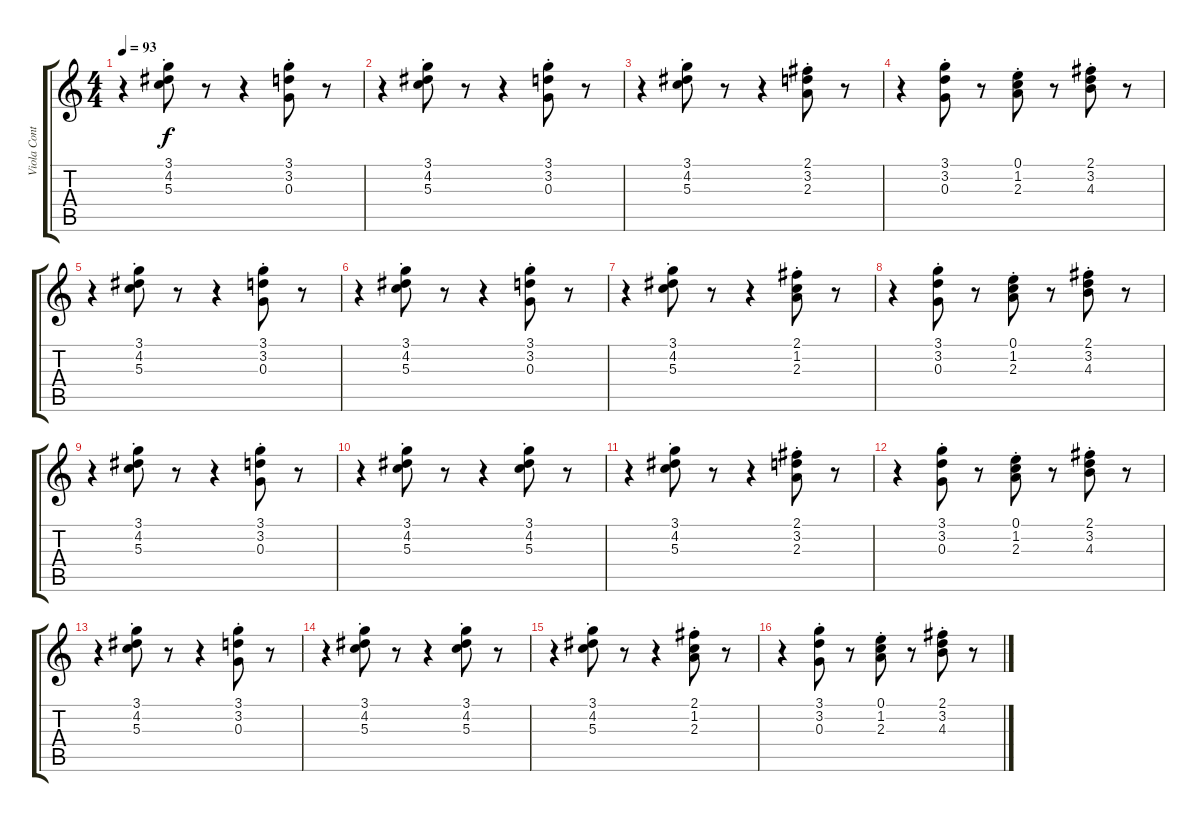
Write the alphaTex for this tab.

\track ("Viola Contra" "Viola Cont") {instrument acousticguitarnylon}
\staff {score tabs}
\tuning (E4 B3 G3 D3 A2 E2) {hide}
\ts (4 4)
\tempo 93
\clef g2
\ks c
r.4{dy f instrument acousticguitarnylon} (3.1{st} 4.2{st} 5.3{st}).8 r.8 r.4 (3.1{st} 3.2{st} 0.3{st}).8 r.8 |
r.4 (3.1{st} 4.2{st} 5.3{st}).8 r.8 r.4 (3.1{st} 3.2{st} 0.3{st}).8 r.8 |
r.4 (3.1{st} 4.2{st} 5.3{st}).8 r.8 r.4 (2.1{st} 3.2 2.3{st}).8 r.8 |
r.4 (3.1{st} 3.2{st} 0.3{st}).8 r.8 (0.1{st} 1.2{st} 2.3{st}).8 r.8 (2.1{st} 3.2 4.3{st}).8 r.8 |
r.4 (3.1{st} 4.2{st} 5.3{st}).8 r.8 r.4 (3.1{st} 3.2{st} 0.3{st}).8 r.8 |
r.4 (3.1{st} 4.2{st} 5.3{st}).8 r.8 r.4 (3.1{st} 3.2{st} 0.3{st}).8 r.8 |
r.4 (3.1{st} 4.2{st} 5.3{st}).8 r.8 r.4 (2.1{st} 1.2 2.3{st}).8 r.8 |
r.4 (3.1{st} 3.2{st} 0.3{st}).8 r.8 (0.1{st} 1.2{st} 2.3{st}).8 r.8 (2.1{st} 3.2{st} 4.3{st}).8 r.8 |
r.4 (3.1{st} 4.2{st} 5.3{st}).8 r.8 r.4 (3.1{st} 3.2{st} 0.3{st}).8 r.8 |
r.4 (3.1{st} 4.2{st} 5.3{st}).8 r.8 r.4 (3.1{st} 4.2{st} 5.3{st}).8 r.8 |
r.4 (3.1{st} 4.2{st} 5.3{st}).8 r.8 r.4 (2.1{st} 3.2 2.3{st}).8 r.8 |
r.4 (3.1{st} 3.2{st} 0.3{st}).8 r.8 (0.1{st} 1.2{st} 2.3{st}).8 r.8 (2.1{st} 3.2 4.3{st}).8 r.8 |
r.4 (3.1{st} 4.2{st} 5.3{st}).8 r.8 r.4 (3.1{st} 3.2{st} 0.3{st}).8 r.8 |
r.4 (3.1{st} 4.2{st} 5.3{st}).8 r.8 r.4 (3.1{st} 4.2{st} 5.3{st}).8 r.8 |
r.4 (3.1{st} 4.2{st} 5.3{st}).8 r.8 r.4 (2.1{st} 1.2 2.3{st}).8 r.8 |
r.4 (3.1{st} 3.2{st} 0.3{st}).8 r.8 (0.1{st} 1.2{st} 2.3{st}).8 r.8 (2.1{st} 3.2 4.3{st}).8 r.8
